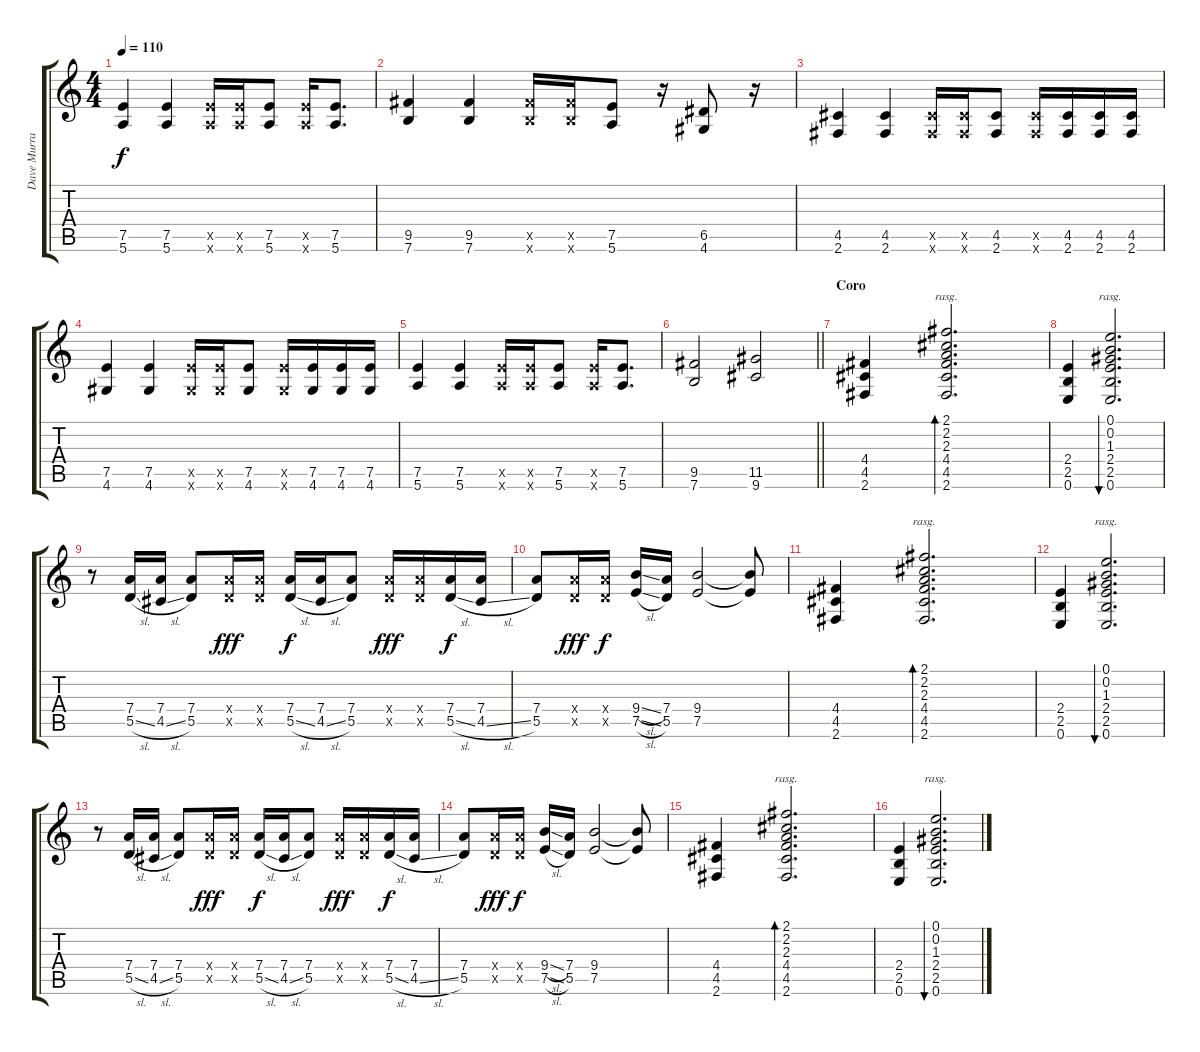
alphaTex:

\track ("Dave Murray" "Dave Murra") {instrument overdrivenguitar}
\staff {score tabs}
\tuning (E4 B3 G3 D3 A2 E2) {hide}
\ts (4 4)
\tempo 110
\clef g2
\ks c
(7.5 5.6).4{dy f} (7.5 5.6).4 (7.5{x} 5.6{x}).16 (7.5{x} 5.6{x}).16 (7.5 5.6).8 (7.5{x} 5.6{x}).16 (7.5 5.6).8{d} |
(9.5 7.6).4 (9.5 7.6).4 (9.5{x} 7.6{x}).16 (9.5{x} 7.6{x}).16 (7.5 5.6).8 r.16 (6.5 4.6).8 r.16 |
(4.5 2.6).4 (4.5 2.6).4 (4.5{x} 2.6{x}).16 (4.5{x} 2.6{x}).16 (4.5 2.6).8 (4.5{x} 2.6{x}).16 (4.5 2.6).16 (4.5 2.6).16 (4.5 2.6).16 |
(7.5 4.6).4 (7.5 4.6).4 (7.5{x} 4.6{x}).16 (7.5{x} 4.6{x}).16 (7.5 4.6).8 (7.5{x} 4.6{x}).16 (7.5 4.6).16 (7.5 4.6).16 (7.5 4.6).16 |
(7.5 5.6).4 (7.5 5.6).4 (7.5{x} 5.6{x}).16 (7.5{x} 5.6{x}).16 (7.5 5.6).8 (7.5{x} 5.6{x}).16 (7.5 5.6).8{d} |
\barLineRight lightlight
(9.5 7.6).2 (11.5 9.6).2 |
\section ("" "Coro")
(4.4 4.5 2.6).4 (2.1 2.2 2.3 4.4 4.5 2.6).2{d bd 240 rasg ii} |
(2.4 2.5 0.6).4 (0.1 0.2 1.3 2.4 2.5 0.6).2{d bu 240 rasg ii} |
r.8 (7.4 5.5{sl}).16 (7.4 4.5{sl}).16 (7.4 5.5).8 (7.4{x} 5.5{x}).16{dy fff} (7.4{x} 5.5{x}).16 (7.4 5.5{sl}).16{dy f} (7.4 4.5{sl}).16 (7.4 5.5).8 (7.4{x} 5.5{x}).16{dy fff} (7.4{x} 5.5{x}).16 (7.4 5.5{sl}).16{dy f} (7.4 4.5{sl}).16 |
(7.4 5.5).8 (7.4{x} 5.5{x}).16{dy fff} (7.4{x} 5.5{x}).16{dy f} (9.4{sl} 7.5{sl}).16 (7.4 5.5).16 (9.4 7.5).2 (9.4{t} 7.5{t}).8 |
(4.4 4.5 2.6).4 (2.1 2.2 2.3 4.4 4.5 2.6).2{d bd 240 rasg ii} |
(2.4 2.5 0.6).4 (0.1 0.2 1.3 2.4 2.5 0.6).2{d bu 240 rasg ii} |
r.8 (7.4 5.5{sl}).16 (7.4 4.5{sl}).16 (7.4 5.5).8 (7.4{x} 5.5{x}).16{dy fff} (7.4{x} 5.5{x}).16 (7.4 5.5{sl}).16{dy f} (7.4 4.5{sl}).16 (7.4 5.5).8 (7.4{x} 5.5{x}).16{dy fff} (7.4{x} 5.5{x}).16 (7.4 5.5{sl}).16{dy f} (7.4 4.5{sl}).16 |
(7.4 5.5).8 (7.4{x} 5.5{x}).16{dy fff} (7.4{x} 5.5{x}).16{dy f} (9.4{sl} 7.5{sl}).16 (7.4 5.5).16 (9.4 7.5).2 (9.4{t} 7.5{t}).8 |
(4.4 4.5 2.6).4 (2.1 2.2 2.3 4.4 4.5 2.6).2{d bd 240 rasg ii} |
(2.4 2.5 0.6).4 (0.1 0.2 1.3 2.4 2.5 0.6).2{d bu 240 rasg ii}
